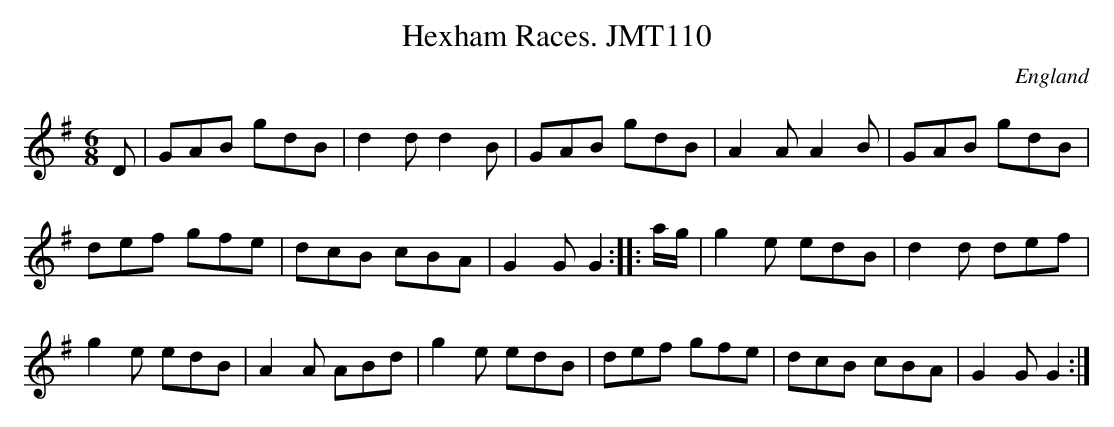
X:1
T:Hexham Races. JMT110
M:6/8
L:1/8
O:England
K:G
D|GAB gdB|d2dd2B|GAB gdB|A2AA2B|GAB gdB|!def gfe|dcB cBA|G2GG2:|
|:a/g/|g2e edB|d2d def|!g2e edB|A2A ABd|g2e edB|def gfe|dcB cBA|G2GG2:|]
